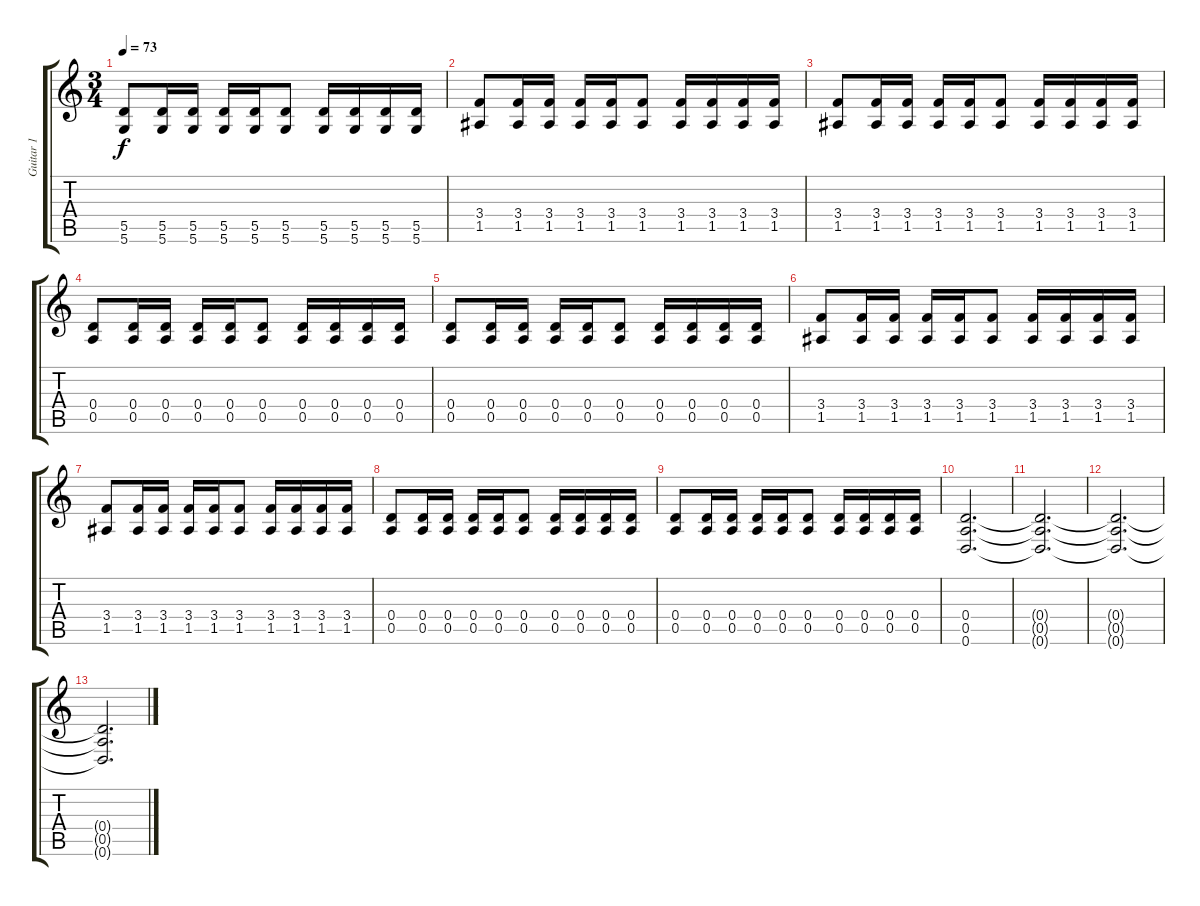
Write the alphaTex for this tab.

\track ("Guitar 1" "Guitar 1") {instrument overdrivenguitar}
\staff {score tabs}
\tuning (E4 B3 G3 D3 A2 D2) {hide}
\ts (3 4)
\tempo 73
\clef g2
\ks c
(5.5 5.6).8{dy f} (5.5 5.6).16 (5.5 5.6).16 (5.5 5.6).16 (5.5 5.6).16 (5.5 5.6).8 (5.5 5.6).16 (5.5 5.6).16 (5.5 5.6).16 (5.5 5.6).16 |
(3.4 1.5).8 (3.4 1.5).16 (3.4 1.5).16 (3.4 1.5).16 (3.4 1.5).16 (3.4 1.5).8 (3.4 1.5).16 (3.4 1.5).16 (3.4 1.5).16 (3.4 1.5).16 |
(3.4 1.5).8 (3.4 1.5).16 (3.4 1.5).16 (3.4 1.5).16 (3.4 1.5).16 (3.4 1.5).8 (3.4 1.5).16 (3.4 1.5).16 (3.4 1.5).16 (3.4 1.5).16 |
(0.4 0.5).8 (0.4 0.5).16 (0.4 0.5).16 (0.4 0.5).16 (0.4 0.5).16 (0.4 0.5).8 (0.4 0.5).16 (0.4 0.5).16 (0.4 0.5).16 (0.4 0.5).16 |
(0.4 0.5).8 (0.4 0.5).16 (0.4 0.5).16 (0.4 0.5).16 (0.4 0.5).16 (0.4 0.5).8 (0.4 0.5).16 (0.4 0.5).16 (0.4 0.5).16 (0.4 0.5).16 |
(3.4 1.5).8 (3.4 1.5).16 (3.4 1.5).16 (3.4 1.5).16 (3.4 1.5).16 (3.4 1.5).8 (3.4 1.5).16 (3.4 1.5).16 (3.4 1.5).16 (3.4 1.5).16 |
(3.4 1.5).8 (3.4 1.5).16 (3.4 1.5).16 (3.4 1.5).16 (3.4 1.5).16 (3.4 1.5).8 (3.4 1.5).16 (3.4 1.5).16 (3.4 1.5).16 (3.4 1.5).16 |
(0.4 0.5).8 (0.4 0.5).16 (0.4 0.5).16 (0.4 0.5).16 (0.4 0.5).16 (0.4 0.5).8 (0.4 0.5).16 (0.4 0.5).16 (0.4 0.5).16 (0.4 0.5).16 |
(0.4 0.5).8 (0.4 0.5).16 (0.4 0.5).16 (0.4 0.5).16 (0.4 0.5).16 (0.4 0.5).8 (0.4 0.5).16 (0.4 0.5).16 (0.4 0.5).16 (0.4 0.5).16 |
(0.4 0.5 0.6).2{d} |
(0.4{t} 0.5{t} 0.6{t}).2{d} |
(0.4{t} 0.5{t} 0.6{t}).2{d volume 0} |
(0.4{t} 0.5{t} 0.6{t}).2{d}
